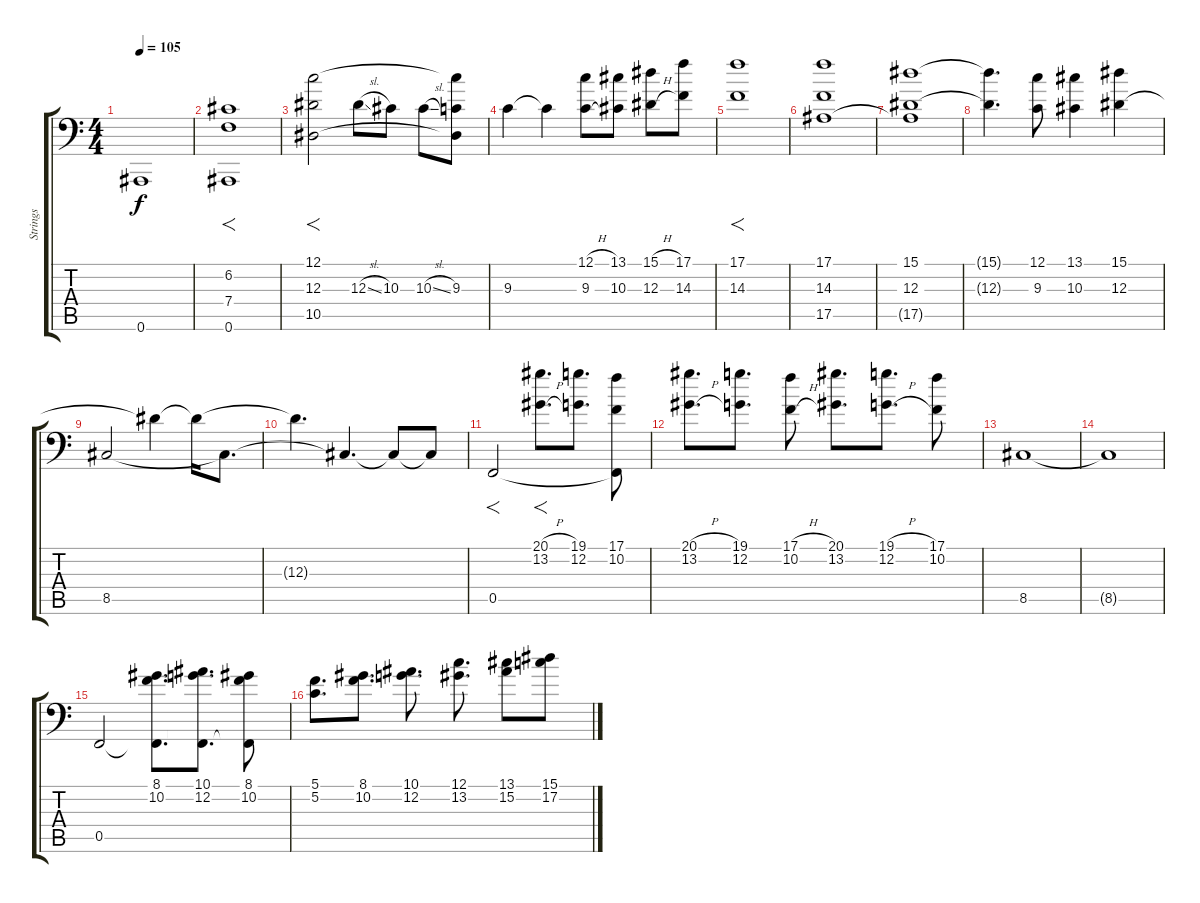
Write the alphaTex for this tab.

\track ("Strings" "Strings") {instrument stringensemble1}
\staff {score tabs}
\tuning (C4 G3 Eb3 Bb2 F2 Bb1) {hide}
\ts (4 4)
\tempo 105
\clef f4
\ks c
0.6.1{dy f volume 8} |
(6.2 7.4 0.6).1{f} |
(12.1 12.3 10.5).2{f} 12.3{sl}.8 10.3.8 10.3{sl}.8 (12.1{t} 9.3 10.5{t}).8 |
9.3.4 9.3{t}.4 (12.1{h} 9.3{h}).8 (13.1 10.3).8 (15.1{h} 12.3{h}).8 (17.1 14.3).8 |
(17.1 14.3).1{f} |
(17.1 14.3 17.5).1 |
(15.1 12.3 17.5{t}).1 |
(15.1{t} 12.3{t}).4{d} (12.1 9.3).8 (13.1 10.3).4 (15.1 12.3).4 |
8.5.2 12.3{t}.4 12.3{t}.16 8.5{t}.8{d} |
12.3{t}.4{d} 8.5{t}.4{d} 8.5{t}.8 8.5{t}.8 |
0.5.2{f} (20.1{h} 13.2{h}).8{f d} (19.1 12.2).8{d} (17.1 10.2 0.5{t}).8 |
(20.1{h} 13.2{h}).8{d} (19.1 12.2).8{d} (17.1{h} 10.2{h}).8 (20.1 13.2).8{d} (19.1{h} 12.2{h}).8{d} (17.1 10.2).8 |
8.5.1 |
8.5{t}.1 |
0.5.2 (8.1 10.2 0.5{t}).8{d} (10.1 12.2 0.5{t}).8{d} (8.1 10.2 0.5{t}).8 |
(5.1 5.2).8{d} (8.1 10.2).8{d} (10.1 12.2).8{d} (12.1 13.2).8{d} (13.1 15.2).8 (15.1 17.2).8
